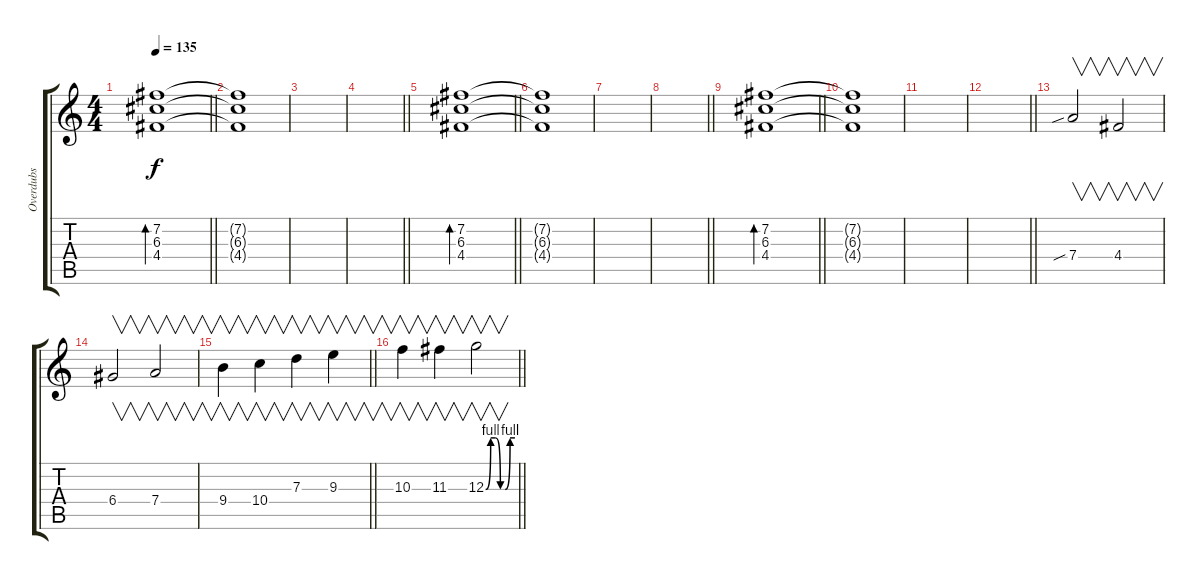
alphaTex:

\track ("Overdubs" "Overdubs") {instrument overdrivenguitar}
\staff {score tabs}
\tuning (E4 B3 G3 D3 A2 E2) {hide}
\ts (4 4)
\tempo 135
\clef g2
\barLineRight lightlight
\ks c
(7.2 6.3 4.4).1{bd 60 dy f} |
(7.2{t} 6.3{t} 4.4{t}).1 |
|
\barLineRight lightlight
|
\barLineRight lightlight
(7.2 6.3 4.4).1{bd 60} |
(7.2{t} 6.3{t} 4.4{t}).1 |
|
\barLineRight lightlight
|
\barLineRight lightlight
(7.2 6.3 4.4).1{bd 60} |
(7.2{t} 6.3{t} 4.4{t}).1 |
|
\barLineRight lightlight
|
7.4{sib}.2{v} 4.4.2{v} |
6.4.2{v} 7.4.2{v} |
\barLineRight lightlight
9.4.4{v} 10.4.4{v} 7.3.4{v} 9.3.4{v} |
\barLineRight lightlight
10.3.4{v} 11.3.4{v} 12.3{be (custom 0 0 10 4 20 4 30 0 40 0 50 4 60 4)}.2{v}
